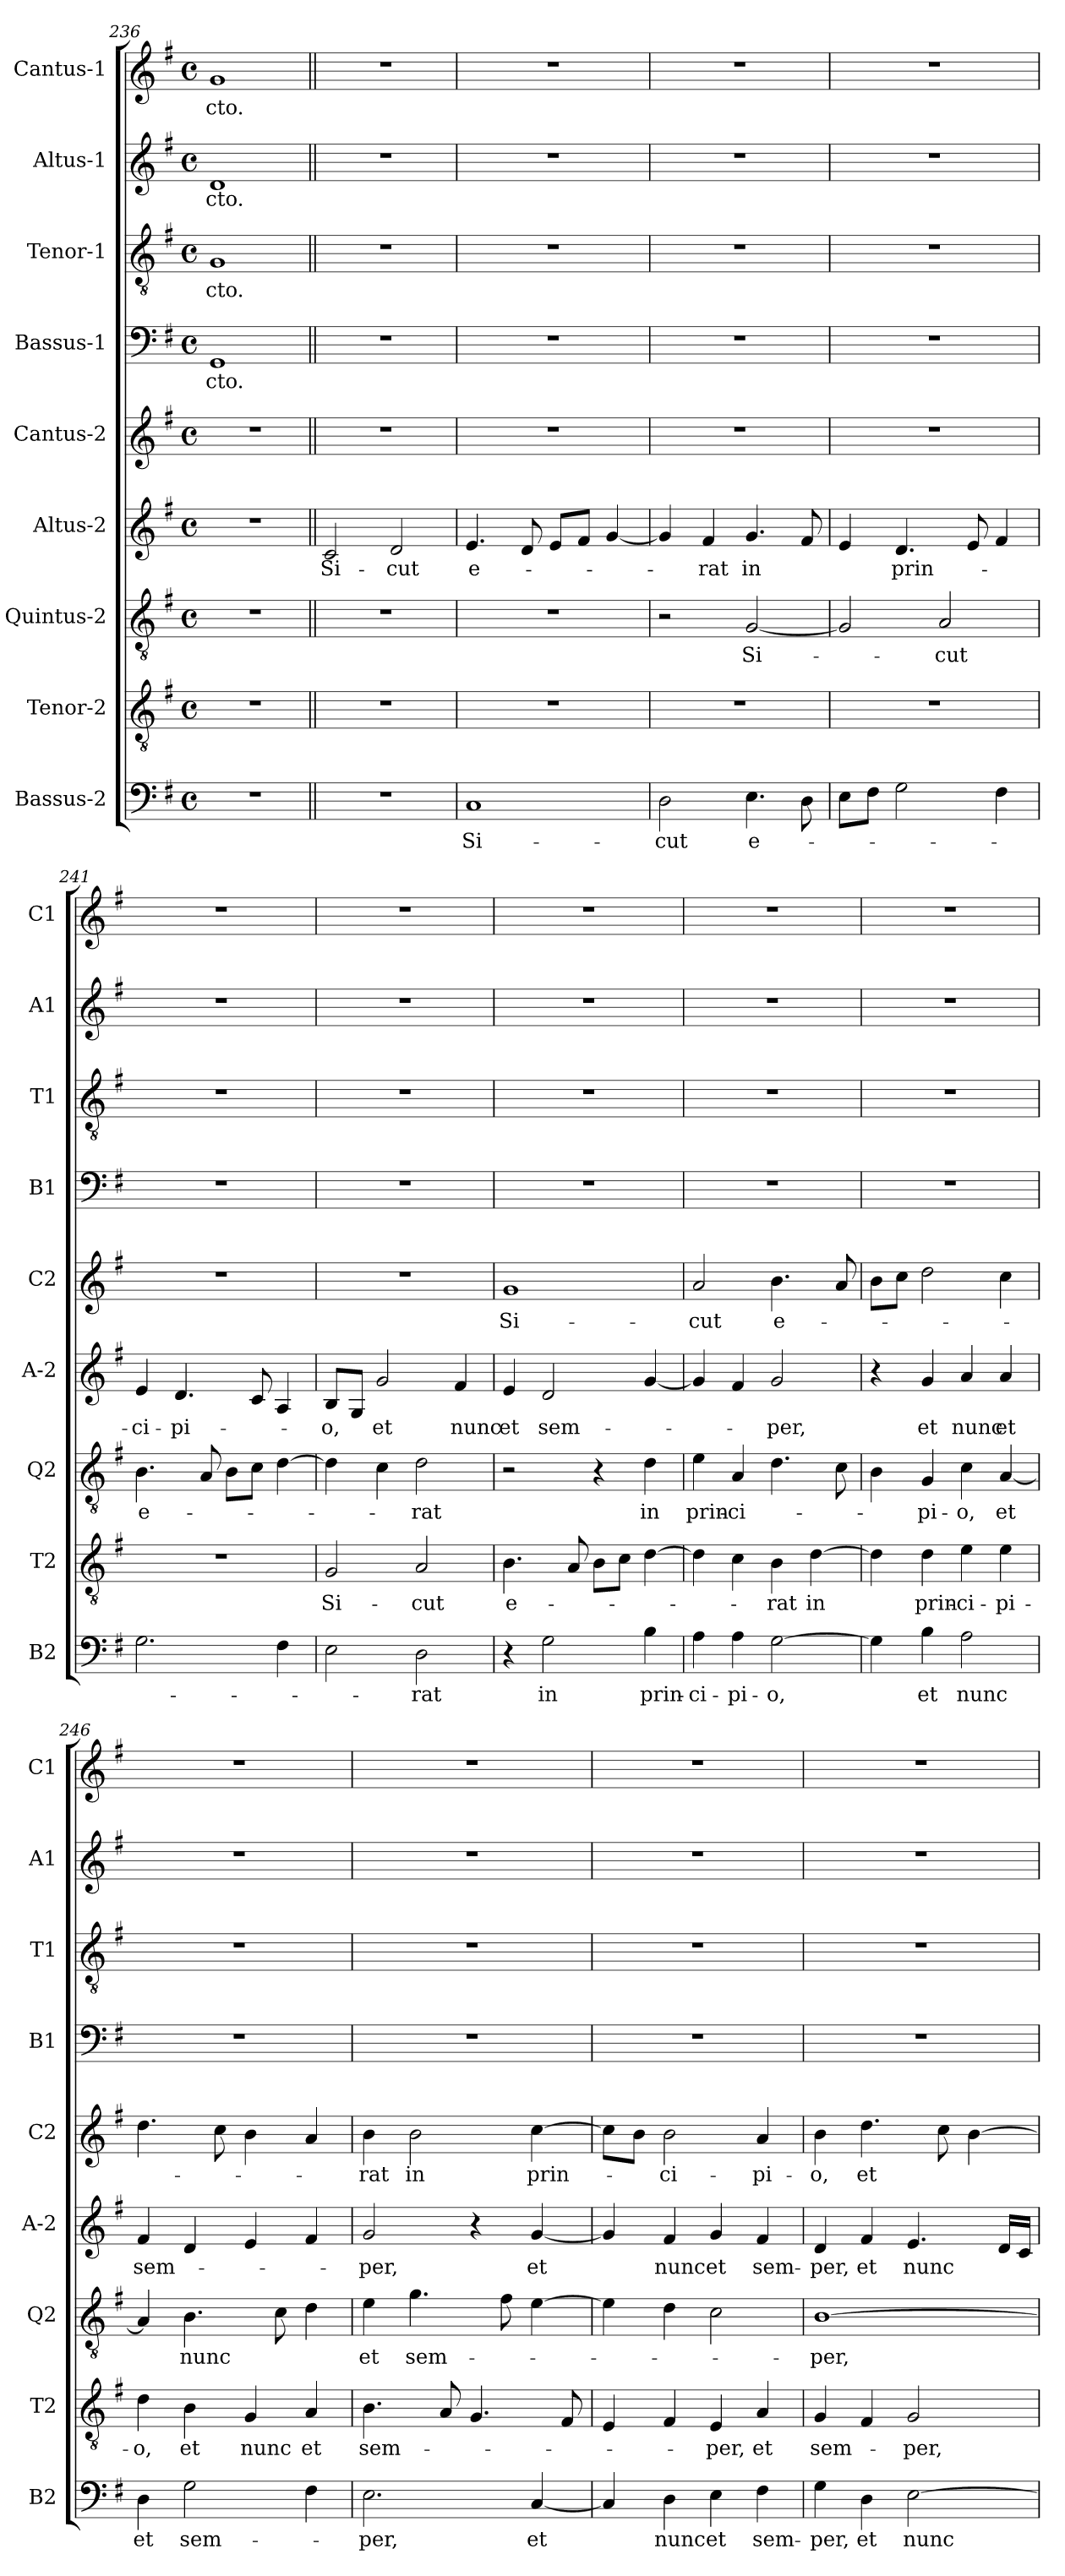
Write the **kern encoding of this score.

**kern	**text	**kern	**text	**kern	**text	**kern	**text	**kern	**text	**kern	**text	**kern	**text	**kern	**text	**kern	**text
*part9	*part9	*part8	*part8	*part7	*part7	*part6	*part6	*part5	*part5	*part4	*part4	*part3	*part3	*part2	*part2	*part1	*part1
*staff9	*staff9	*staff8	*staff8	*staff7	*staff7	*staff6	*staff6	*staff5	*staff5	*staff4	*staff4	*staff3	*staff3	*staff2	*staff2	*staff1	*staff1
*I"Bassus-2	*	*I"Tenor-2	*	*I"Quintus-2	*	*I"Altus-2	*	*I"Cantus-2	*	*I"Bassus-1	*	*I"Tenor-1	*	*I"Altus-1	*	*I"Cantus-1	*
*I'B2	*	*I'T2	*	*I'Q2	*	*I'A-2	*	*I'C2	*	*I'B1	*	*I'T1	*	*I'A1	*	*I'C1	*
*clefF4	*	*clefGv2	*	*clefGv2	*	*clefG2	*	*clefG2	*	*clefF4	*	*clefGv2	*	*clefG2	*	*clefG2	*
*k[f#]	*	*k[f#]	*	*k[f#]	*	*k[f#]	*	*k[f#]	*	*k[f#]	*	*k[f#]	*	*k[f#]	*	*k[f#]	*
*G:	*	*G:	*	*G:	*	*G:	*	*G:	*	*G:	*	*G:	*	*G:	*	*G:	*
*M4/4	*	*M4/4	*	*M4/4	*	*M4/4	*	*M4/4	*	*M4/4	*	*M4/4	*	*M4/4	*	*M4/4	*
*met(c)	*	*met(c)	*	*met(c)	*	*met(c)	*	*met(c)	*	*met(c)	*	*met(c)	*	*met(c)	*	*met(c)	*
=236	=236	=236	=236	=236	=236	=236	=236	=236	=236	=236	=236	=236	=236	=236	=236	=236	=236
!	!	!	!	!	!	!	!	!	!	!	!LO:LY:b	!	!LO:LY:b	!	!LO:LY:b	!	!LO:LY:b
1r	.	1r	.	1r	.	1r	.	1r	.	1GG	-cto.	1G	-cto.	1d	-cto.	1g	-cto.
!!LO:LB:g=z
=237||	=237||	=237||	=237||	=237||	=237||	=237||	=237||	=237||	=237||	=237||	=237||	=237||	=237||	=237||	=237||	=237||	=237||
!	!	!	!	!	!	!	!LO:LY:b	!	!	!	!	!	!	!	!	!	!
1r	.	1r	.	1r	.	2c/	Si-	1r	.	1r	.	1r	.	1r	.	1r	.
!	!	!	!	!	!	!	!LO:LY:b	!	!	!	!	!	!	!	!	!	!
.	.	.	.	.	.	2d/	-cut	.	.	.	.	.	.	.	.	.	.
=238	=238	=238	=238	=238	=238	=238	=238	=238	=238	=238	=238	=238	=238	=238	=238	=238	=238
!	!LO:LY:b	!	!	!	!	!	!LO:LY:b	!	!	!	!	!	!	!	!	!	!
1C	Si-	1r	.	1r	.	4.e/	e-	1r	.	1r	.	1r	.	1r	.	1r	.
.	.	.	.	.	.	8d/	.	.	.	.	.	.	.	.	.	.	.
.	.	.	.	.	.	8e/L	.	.	.	.	.	.	.	.	.	.	.
.	.	.	.	.	.	8f#/J	.	.	.	.	.	.	.	.	.	.	.
.	.	.	.	.	.	[4g/	.	.	.	.	.	.	.	.	.	.	.
=239	=239	=239	=239	=239	=239	=239	=239	=239	=239	=239	=239	=239	=239	=239	=239	=239	=239
!	!LO:LY:b	!	!	!	!	!	!	!	!	!	!	!	!	!	!	!	!
2D\	-cut	1r	.	2r	.	4g/]	.	1r	.	1r	.	1r	.	1r	.	1r	.
!	!	!	!	!	!	!	!LO:LY:b	!	!	!	!	!	!	!	!	!	!
.	.	.	.	.	.	4f#/	-rat	.	.	.	.	.	.	.	.	.	.
!	!LO:LY:b	!	!	!	!LO:LY:b	!	!LO:LY:b	!	!	!	!	!	!	!	!	!	!
4.E\	e-	.	.	[2G/	Si-	4.g/	in	.	.	.	.	.	.	.	.	.	.
8D\	.	.	.	.	.	8f#/	.	.	.	.	.	.	.	.	.	.	.
=240	=240	=240	=240	=240	=240	=240	=240	=240	=240	=240	=240	=240	=240	=240	=240	=240	=240
8E\L	.	1r	.	2G/]	.	4e/	.	1r	.	1r	.	1r	.	1r	.	1r	.
8F#\J	.	.	.	.	.	.	.	.	.	.	.	.	.	.	.	.	.
!	!	!	!	!	!	!	!LO:LY:b	!	!	!	!	!	!	!	!	!	!
2G\	.	.	.	.	.	4.d/	prin-	.	.	.	.	.	.	.	.	.	.
!	!	!	!	!	!LO:LY:b	!	!	!	!	!	!	!	!	!	!	!	!
.	.	.	.	2A/	-cut	.	.	.	.	.	.	.	.	.	.	.	.
.	.	.	.	.	.	8e/	.	.	.	.	.	.	.	.	.	.	.
4F#\	.	.	.	.	.	4f#/	.	.	.	.	.	.	.	.	.	.	.
=241	=241	=241	=241	=241	=241	=241	=241	=241	=241	=241	=241	=241	=241	=241	=241	=241	=241
!	!	!	!	!	!LO:LY:b	!	!LO:LY:b	!	!	!	!	!	!	!	!	!	!
2.G\	.	1r	.	4.B\	e-	4e/	-ci-	1r	.	1r	.	1r	.	1r	.	1r	.
!	!	!	!	!	!	!	!LO:LY:b	!	!	!	!	!	!	!	!	!	!
.	.	.	.	.	.	4.d/	-pi-	.	.	.	.	.	.	.	.	.	.
.	.	.	.	8A/	.	.	.	.	.	.	.	.	.	.	.	.	.
.	.	.	.	8B\L	.	.	.	.	.	.	.	.	.	.	.	.	.
.	.	.	.	8c\J	.	8c/	.	.	.	.	.	.	.	.	.	.	.
4F#\	.	.	.	[4d\	.	4A/	.	.	.	.	.	.	.	.	.	.	.
=242	=242	=242	=242	=242	=242	=242	=242	=242	=242	=242	=242	=242	=242	=242	=242	=242	=242
!	!	!	!LO:LY:b	!	!	!	!LO:LY:b	!	!	!	!	!	!	!	!	!	!
2E\	.	2G/	Si-	4d\]	.	8B/L	-o,	1r	.	1r	.	1r	.	1r	.	1r	.
.	.	.	.	.	.	8G/J	.	.	.	.	.	.	.	.	.	.	.
!	!	!	!	!	!	!	!LO:LY:b	!	!	!	!	!	!	!	!	!	!
.	.	.	.	4c\	.	2g/	et	.	.	.	.	.	.	.	.	.	.
!	!LO:LY:b	!	!LO:LY:b	!	!LO:LY:b	!	!	!	!	!	!	!	!	!	!	!	!
2D\	-rat	2A/	-cut	2d\	-rat	.	.	.	.	.	.	.	.	.	.	.	.
!	!	!	!	!	!	!	!LO:LY:b	!	!	!	!	!	!	!	!	!	!
.	.	.	.	.	.	4f#/	nunc	.	.	.	.	.	.	.	.	.	.
!!LO:PB:g=z
=243	=243	=243	=243	=243	=243	=243	=243	=243	=243	=243	=243	=243	=243	=243	=243	=243	=243
!	!	!	!LO:LY:b	!	!	!	!LO:LY:b	!	!LO:LY:b	!	!	!	!	!	!	!	!
4r	.	4.B\	e-	2r	.	4e/	et	1g	Si-	1r	.	1r	.	1r	.	1r	.
!	!LO:LY:b	!	!	!	!	!	!LO:LY:b	!	!	!	!	!	!	!	!	!	!
2G\	in	.	.	.	.	2d/	sem-	.	.	.	.	.	.	.	.	.	.
.	.	8A/	.	.	.	.	.	.	.	.	.	.	.	.	.	.	.
.	.	8B\L	.	4r	.	.	.	.	.	.	.	.	.	.	.	.	.
.	.	8c\J	.	.	.	.	.	.	.	.	.	.	.	.	.	.	.
!	!LO:LY:b	!	!	!	!LO:LY:b	!	!	!	!	!	!	!	!	!	!	!	!
4B\	prin-	[4d\	.	4d\	in	[4g/	.	.	.	.	.	.	.	.	.	.	.
=244	=244	=244	=244	=244	=244	=244	=244	=244	=244	=244	=244	=244	=244	=244	=244	=244	=244
!	!LO:LY:b	!	!	!	!LO:LY:b	!	!	!	!LO:LY:b	!	!	!	!	!	!	!	!
4A\	-ci-	4d\]	.	4e\	prin-	4g/]	.	2a/	-cut	1r	.	1r	.	1r	.	1r	.
!	!LO:LY:b	!	!	!	!LO:LY:b	!	!	!	!	!	!	!	!	!	!	!	!
4A\	-pi-	4c\	.	4A/	-ci-	4f#/	.	.	.	.	.	.	.	.	.	.	.
!	!LO:LY:b	!	!LO:LY:b	!	!	!	!LO:LY:b	!	!LO:LY:b	!	!	!	!	!	!	!	!
[2G\	-o,	4B\	-rat	4.d\	.	2g/	-per,	4.b\	e-	.	.	.	.	.	.	.	.
!	!	!	!LO:LY:b	!	!	!	!	!	!	!	!	!	!	!	!	!	!
.	.	[4d\	in	.	.	.	.	.	.	.	.	.	.	.	.	.	.
.	.	.	.	8c\	.	.	.	8a/	.	.	.	.	.	.	.	.	.
=245	=245	=245	=245	=245	=245	=245	=245	=245	=245	=245	=245	=245	=245	=245	=245	=245	=245
4G\]	.	4d\]	.	4B\	.	4r	.	8b\L	.	1r	.	1r	.	1r	.	1r	.
.	.	.	.	.	.	.	.	8cc\J	.	.	.	.	.	.	.	.	.
!	!LO:LY:b	!	!LO:LY:b	!	!LO:LY:b	!	!LO:LY:b	!	!	!	!	!	!	!	!	!	!
4B\	et	4d\	prin-	4G/	-pi-	4g/	et	2dd\	.	.	.	.	.	.	.	.	.
!	!LO:LY:b	!	!LO:LY:b	!	!LO:LY:b	!	!LO:LY:b	!	!	!	!	!	!	!	!	!	!
2A\	nunc	4e\	-ci-	4c\	-o,	4a/	nunc	.	.	.	.	.	.	.	.	.	.
!	!	!	!LO:LY:b	!	!LO:LY:b	!	!LO:LY:b	!	!	!	!	!	!	!	!	!	!
.	.	4e\	-pi-	[4A/	et	4a/	et	4cc\	.	.	.	.	.	.	.	.	.
=246	=246	=246	=246	=246	=246	=246	=246	=246	=246	=246	=246	=246	=246	=246	=246	=246	=246
!	!LO:LY:b	!	!LO:LY:b	!	!	!	!LO:LY:b	!	!	!	!	!	!	!	!	!	!
4D\	et	4d\	-o,	4A/]	.	4f#/	sem-	4.dd\	.	1r	.	1r	.	1r	.	1r	.
!	!LO:LY:b	!	!LO:LY:b	!	!LO:LY:b	!	!	!	!	!	!	!	!	!	!	!	!
2G\	sem-	4B\	et	4.B\	nunc	4d/	.	.	.	.	.	.	.	.	.	.	.
.	.	.	.	.	.	.	.	8cc\	.	.	.	.	.	.	.	.	.
!	!	!	!LO:LY:b	!	!	!	!	!	!	!	!	!	!	!	!	!	!
.	.	4G/	nunc	.	.	4e/	.	4b\	.	.	.	.	.	.	.	.	.
.	.	.	.	8c\	.	.	.	.	.	.	.	.	.	.	.	.	.
!	!	!	!LO:LY:b	!	!	!	!	!	!	!	!	!	!	!	!	!	!
4F#\	.	4A/	et	4d\	.	4f#/	.	4a/	.	.	.	.	.	.	.	.	.
=247	=247	=247	=247	=247	=247	=247	=247	=247	=247	=247	=247	=247	=247	=247	=247	=247	=247
!	!LO:LY:b	!	!LO:LY:b	!	!LO:LY:b	!	!LO:LY:b	!	!LO:LY:b	!	!	!	!	!	!	!	!
2.E\	-per,	4.B\	sem-	4e\	et	2g/	-per,	4b\	-rat	1r	.	1r	.	1r	.	1r	.
!	!	!	!	!	!LO:LY:b	!	!	!	!LO:LY:b	!	!	!	!	!	!	!	!
.	.	.	.	4.g\	sem-	.	.	2b\	in	.	.	.	.	.	.	.	.
.	.	8A/	.	.	.	.	.	.	.	.	.	.	.	.	.	.	.
.	.	4.G/	.	.	.	4r	.	.	.	.	.	.	.	.	.	.	.
.	.	.	.	8f#\	.	.	.	.	.	.	.	.	.	.	.	.	.
!	!LO:LY:b	!	!	!	!	!	!LO:LY:b	!	!LO:LY:b	!	!	!	!	!	!	!	!
[4C/	et	.	.	[4e\	.	[4g/	et	[4cc\	prin-	.	.	.	.	.	.	.	.
.	.	8F#/	.	.	.	.	.	.	.	.	.	.	.	.	.	.	.
!!LO:LB:g=z
=248	=248	=248	=248	=248	=248	=248	=248	=248	=248	=248	=248	=248	=248	=248	=248	=248	=248
4C/]	.	4E/	.	4e\]	.	4g/]	.	8cc\L]	.	1r	.	1r	.	1r	.	1r	.
.	.	.	.	.	.	.	.	8b\J	.	.	.	.	.	.	.	.	.
!	!LO:LY:b	!	!	!	!	!	!LO:LY:b	!	!LO:LY:b	!	!	!	!	!	!	!	!
4D\	nunc	4F#/	.	4d\	.	4f#/	nunc	2b\	-ci-	.	.	.	.	.	.	.	.
!	!LO:LY:b	!	!LO:LY:b	!	!	!	!LO:LY:b	!	!	!	!	!	!	!	!	!	!
4E\	et	4E/	-per,	2c\	.	4g/	et	.	.	.	.	.	.	.	.	.	.
!	!LO:LY:b	!	!LO:LY:b	!	!	!	!LO:LY:b	!	!LO:LY:b	!	!	!	!	!	!	!	!
4F#\	sem-	4A/	et	.	.	4f#/	sem-	4a/	-pi-	.	.	.	.	.	.	.	.
=249	=249	=249	=249	=249	=249	=249	=249	=249	=249	=249	=249	=249	=249	=249	=249	=249	=249
!	!LO:LY:b	!	!LO:LY:b	!	!LO:LY:b	!	!LO:LY:b	!	!LO:LY:b	!	!	!	!	!	!	!	!
4G\	-per,	4G/	sem-	[1B	-per,	4d/	-per,	4b\	-o,	1r	.	1r	.	1r	.	1r	.
!	!LO:LY:b	!	!	!	!	!	!LO:LY:b	!	!LO:LY:b	!	!	!	!	!	!	!	!
4D\	et	4F#/	.	.	.	4f#/	et	4.dd\	et	.	.	.	.	.	.	.	.
!	!LO:LY:b	!	!LO:LY:b	!	!	!	!LO:LY:b	!	!	!	!	!	!	!	!	!	!
[2E\	nunc	2G/	-per,	.	.	4.e/	nunc	.	.	.	.	.	.	.	.	.	.
.	.	.	.	.	.	.	.	8cc\	.	.	.	.	.	.	.	.	.
.	.	.	.	.	.	.	.	[4b\	.	.	.	.	.	.	.	.	.
.	.	.	.	.	.	16d/LL	.	.	.	.	.	.	.	.	.	.	.
.	.	.	.	.	.	16c/JJ	.	.	.	.	.	.	.	.	.	.	.
=	=	=	=	=	=	=	=	=	=	=	=	=	=	=	=	=	=
*-	*-	*-	*-	*-	*-	*-	*-	*-	*-	*-	*-	*-	*-	*-	*-	*-	*-
